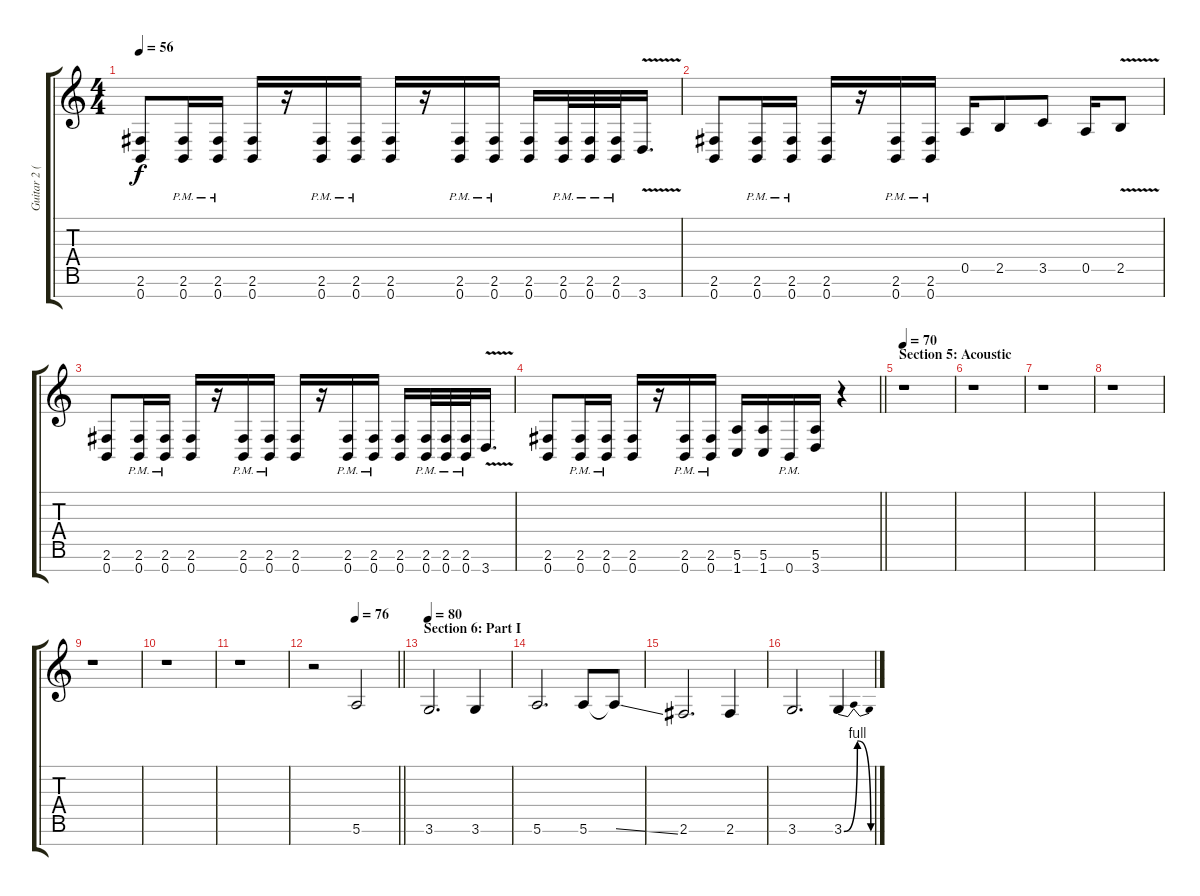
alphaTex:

\track ("Guitar 2 (Distortion)" "Guitar 2 (") {instrument distortionguitar}
\staff {score tabs}
\tuning (E4 B3 G3 D3 A2 E2 B1) {hide}
\ts (4 4)
\tempo 56
\clef g2
\ks c
(2.6 0.7).8{dy f} (2.6{pm} 0.7{pm}).16 (2.6{pm} 0.7{pm}).16 (2.6 0.7).16 r.16 (2.6{pm} 0.7{pm}).16 (2.6{pm} 0.7{pm}).16 (2.6 0.7).16 r.16 (2.6{pm} 0.7{pm}).16 (2.6{pm} 0.7{pm}).16 (2.6 0.7).16 (2.6{pm} 0.7{pm}).32 (2.6{pm} 0.7{pm}).32 (2.6{pm} 0.7{pm}).32 3.7{v}.16{d} |
(2.6 0.7).8 (2.6{pm} 0.7{pm}).16 (2.6{pm} 0.7{pm}).16 (2.6 0.7).16 r.16 (2.6{pm} 0.7{pm}).16 (2.6{pm} 0.7{pm}).16 0.5.16 2.5.8 3.5.8 0.5.16 2.5{v}.8 |
(2.6 0.7).8 (2.6{pm} 0.7{pm}).16 (2.6{pm} 0.7{pm}).16 (2.6 0.7).16 r.16 (2.6{pm} 0.7{pm}).16 (2.6{pm} 0.7{pm}).16 (2.6 0.7).16 r.16 (2.6{pm} 0.7{pm}).16 (2.6{pm} 0.7{pm}).16 (2.6 0.7).16 (2.6{pm} 0.7{pm}).32 (2.6{pm} 0.7{pm}).32 (2.6{pm} 0.7{pm}).32 3.7{v}.16{d} |
\barLineRight lightlight
(2.6 0.7).8 (2.6{pm} 0.7{pm}).16 (2.6{pm} 0.7{pm}).16 (2.6 0.7).16 r.16 (2.6{pm} 0.7{pm}).16 (2.6{pm} 0.7{pm}).16 (5.6 1.7).16 (5.6 1.7).16 0.7{pm}.16 (5.6 3.7).16 r.4 |
\section ("" "Section 5: Acoustic")
\tempo 70
r.1 |
r.1 |
r.1 |
r.1 |
r.1 |
r.1 |
r.1 |
\tempo (76 0.5)
\barLineRight lightlight
r.2 5.6.2 |
\section ("" "Section 6: Part I")
\tempo 80
3.6.2{d} 3.6.4 |
5.6.2{d} 5.6.8 5.6{ss t}.8 |
2.6.2{d} 2.6.4 |
3.6.2{d} 3.6{be (bendrelease 0 0 10 4 30 4 60 0)}.4
